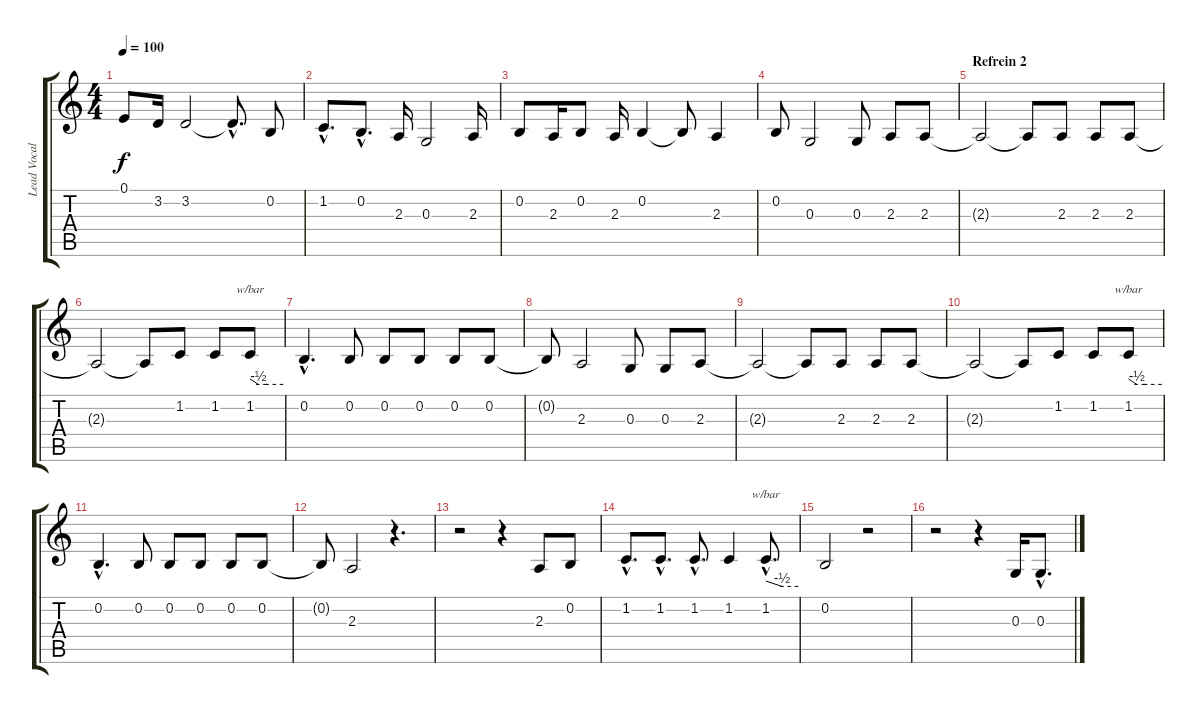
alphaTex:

\track ("Lead Vocals" "Lead Vocal") {instrument drawbarorgan}
\staff {score tabs}
\tuning (E4 B3 G3 D3 A2 E2) {hide}
\ts (4 4)
\tempo 100
\clef g2
\ks c
0.1.8{dy f} 3.2.16 3.2.2 3.2{hac t}.8{d} 0.2.8 |
1.2{hac}.8{d} 0.2{hac}.8{d} 2.3.16 0.3.2 2.3.16 |
0.2.8 2.3.16 0.2.8 2.3.16 0.2.4 0.2{t}.8 2.3.4 |
0.2.8 0.3.2 0.3.8 2.3.8 2.3.8 |
\section ("" "Refrein 2")
2.3{t}.2 2.3{t}.8 2.3.8 2.3.8 2.3.8 |
2.3{t}.2 2.3{t}.8 1.2.8 1.2.8 1.2.8{tbe (custom default 0 0 15 -2 30 -2 60 -2)} |
0.2{hac}.4{d} 0.2.8 0.2.8 0.2.8 0.2.8 0.2.8 |
0.2{t}.8 2.3.2 0.3.8 0.3.8 2.3.8 |
2.3{t}.2 2.3{t}.8 2.3.8 2.3.8 2.3.8 |
2.3{t}.2 2.3{t}.8 1.2.8 1.2.8 1.2.8{tbe (custom default 0 0 15 -2 30 -2 60 -2)} |
0.2{hac}.4{d} 0.2.8 0.2.8 0.2.8 0.2.8 0.2.8 |
0.2{t}.8 2.3.2 r.4{d} |
r.2 r.4 2.3.8 0.2.8 |
1.2{hac}.8{d} 1.2{hac}.8{d} 1.2{hac}.8{d} 1.2.4 1.2{hac}.8{d tbe (custom default 0 0 30 -2 60 -2)} |
0.2.2 r.2 |
r.2 r.4 0.3.16 0.3{hac}.8{d}
